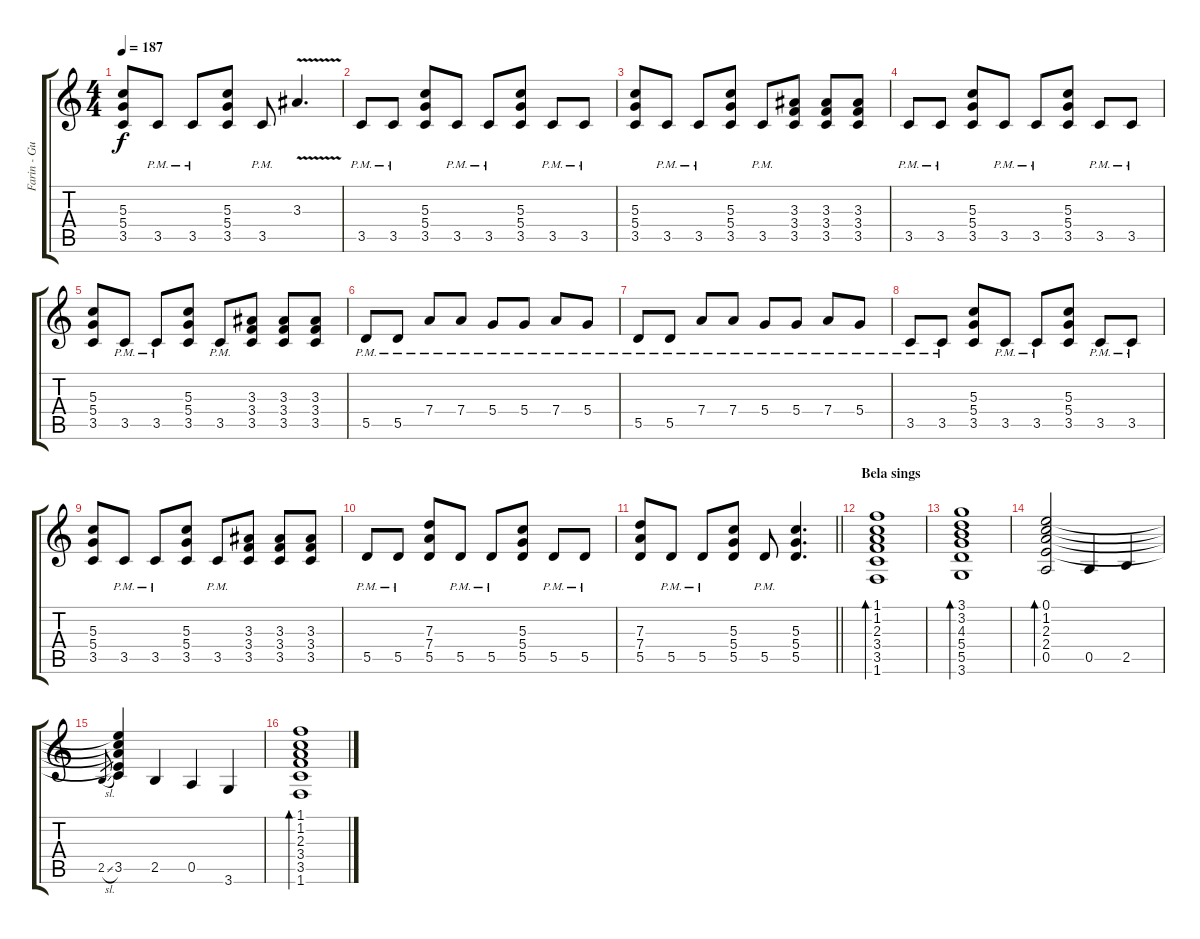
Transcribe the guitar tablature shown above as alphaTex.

\track ("Farin - Guitar" "Farin - Gu") {instrument distortionguitar}
\staff {score tabs}
\tuning (E4 B3 G3 D3 A2 E2) {hide}
\ts (4 4)
\tempo 187
\clef g2
\ks c
(5.3 5.4 3.5).8{dy f} 3.5{pm}.8 3.5{pm}.8 (5.3 5.4 3.5).8 3.5{pm}.8 3.3{v}.4{d} |
3.5{pm}.8 3.5{pm}.8 (5.3 5.4 3.5).8 3.5{pm}.8 3.5{pm}.8 (5.3 5.4 3.5).8 3.5{pm}.8 3.5{pm}.8 |
(5.3 5.4 3.5).8 3.5{pm}.8 3.5{pm}.8 (5.3 5.4 3.5).8 3.5{pm}.8 (3.3 3.4 3.5).8 (3.3 3.4 3.5).8 (3.3 3.4 3.5).8 |
3.5{pm}.8 3.5{pm}.8 (5.3 5.4 3.5).8 3.5{pm}.8 3.5{pm}.8 (5.3 5.4 3.5).8 3.5{pm}.8 3.5{pm}.8 |
(5.3 5.4 3.5).8 3.5{pm}.8 3.5{pm}.8 (5.3 5.4 3.5).8 3.5{pm}.8 (3.3 3.4 3.5).8 (3.3 3.4 3.5).8 (3.3 3.4 3.5).8 |
5.5{pm}.8 5.5{pm}.8 7.4{pm}.8 7.4{pm}.8 5.4{pm}.8 5.4{pm}.8 7.4{pm}.8 5.4{pm}.8 |
5.5{pm}.8 5.5{pm}.8 7.4{pm}.8 7.4{pm}.8 5.4{pm}.8 5.4{pm}.8 7.4{pm}.8 5.4{pm}.8 |
3.5{pm}.8 3.5{pm}.8 (5.3 5.4 3.5).8 3.5{pm}.8 3.5{pm}.8 (5.3 5.4 3.5).8 3.5{pm}.8 3.5{pm}.8 |
(5.3 5.4 3.5).8 3.5{pm}.8 3.5{pm}.8 (5.3 5.4 3.5).8 3.5{pm}.8 (3.3 3.4 3.5).8 (3.3 3.4 3.5).8 (3.3 3.4 3.5).8 |
5.5{pm}.8 5.5{pm}.8 (7.3 7.4 5.5).8 5.5{pm}.8 5.5{pm}.8 (5.3 5.4 5.5).8 5.5{pm}.8 5.5{pm}.8 |
\barLineRight lightlight
(7.3 7.4 5.5).8 5.5{pm}.8 5.5{pm}.8 (5.3 5.4 5.5).8 5.5{pm}.8 (5.3 5.4 5.5).4{d} |
\section ("" "Bela sings")
(1.1 1.2 2.3 3.4 3.5 1.6).1{bd 240 instrument electricguitarclean} |
(3.1 3.2 4.3 5.4 5.5 3.6).1{bd 240} |
(0.1 1.2 2.3 2.4 0.5).2{bd 240} 0.5.4 2.5.4 |
2.5{sl}.8{gr} (0.1{t} 1.2{t} 2.3{t} 2.4{t} 3.5).4 2.5.4 0.5.4 3.6.4 |
(1.1 1.2 2.3 3.4 3.5 1.6).1{bd 240}
